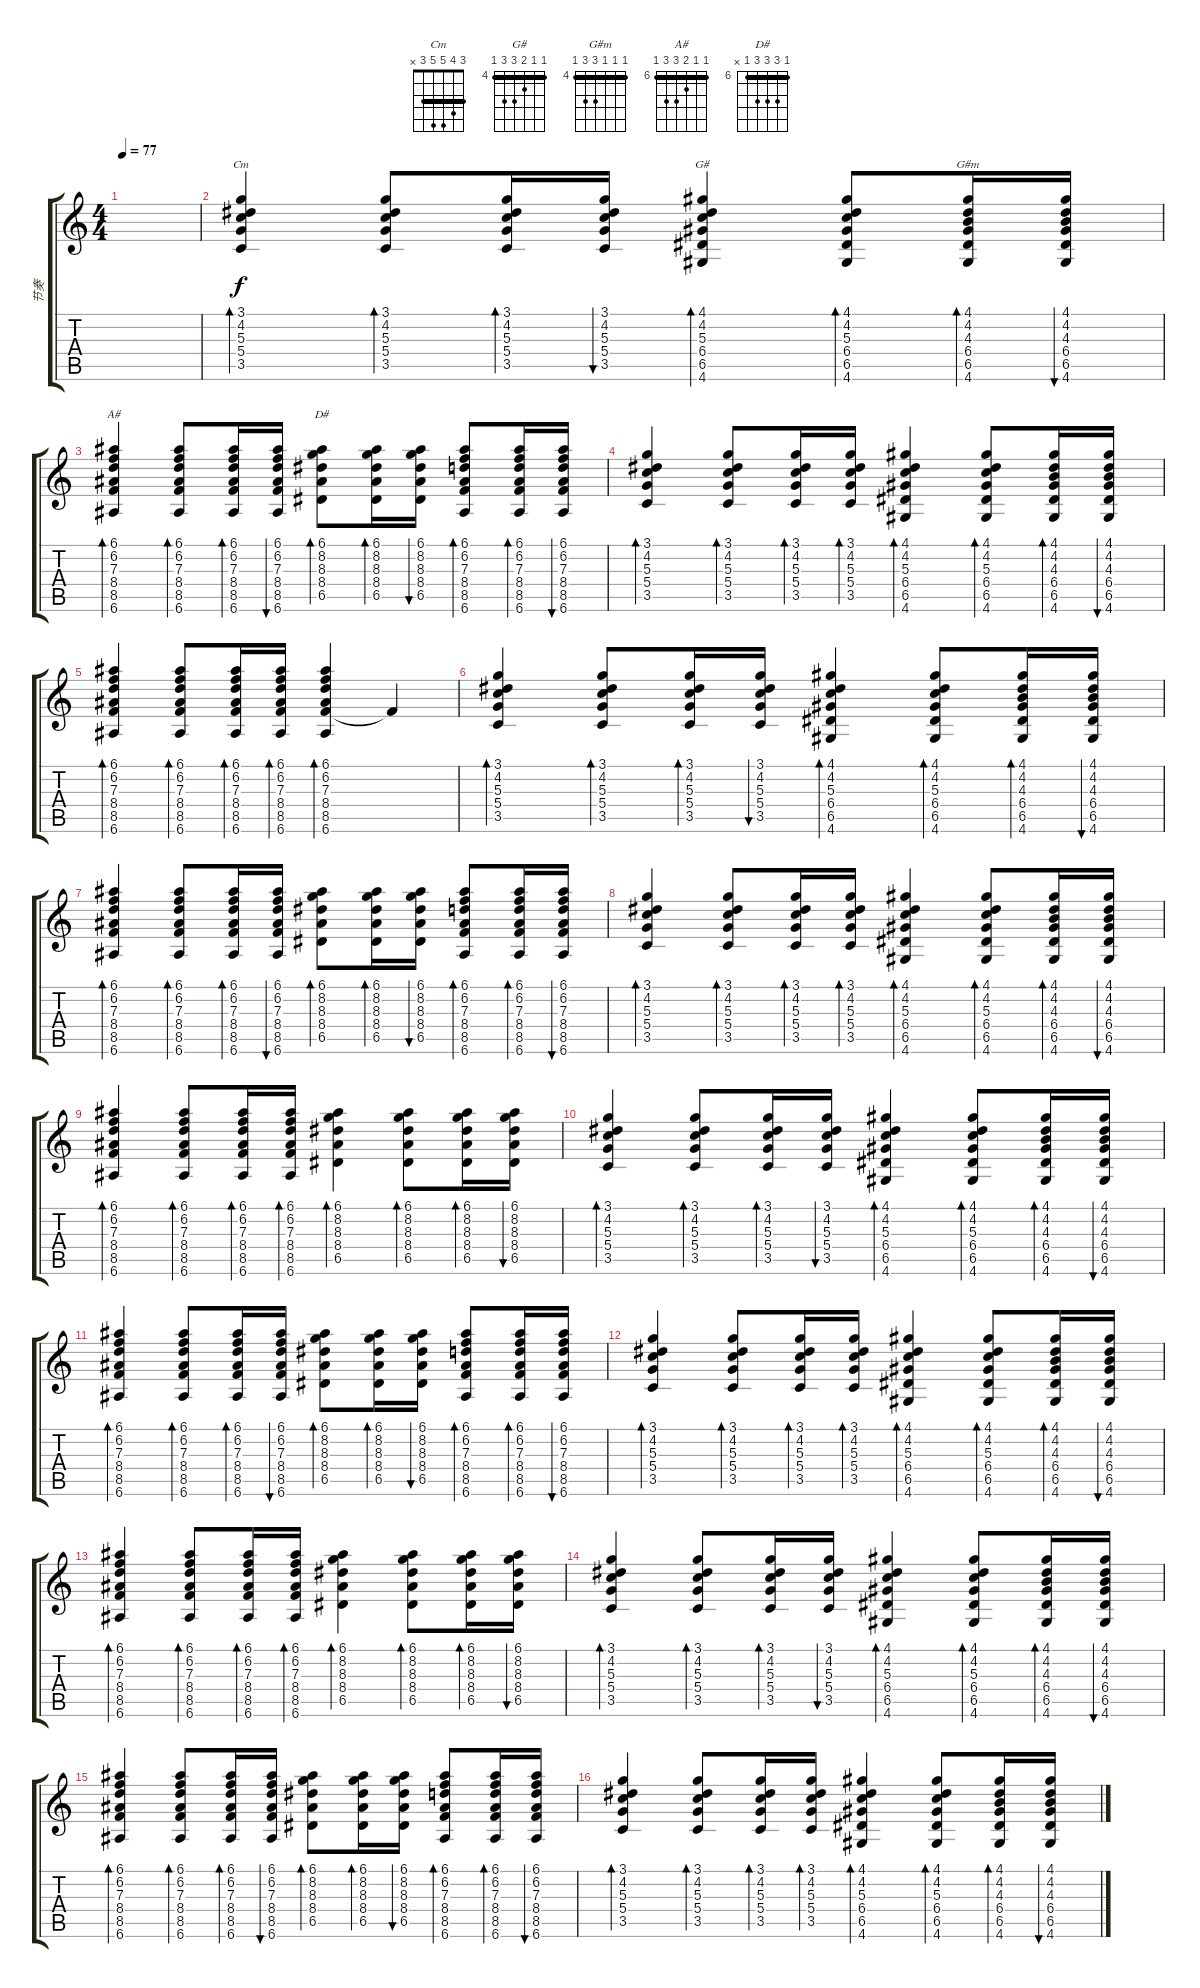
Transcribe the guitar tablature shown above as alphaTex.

\track ("节奏" "节奏") {instrument acousticguitarnylon}
\staff {score tabs}
\tuning (E4 B3 G3 D3 A2 E2) {hide}
\chord ("Cm" 3 4 5 5 3 x) {barre 3}
\chord ("G#" 4 4 5 6 6 4) {firstfret 4 barre 4}
\chord ("G#m" 4 4 4 6 6 4) {firstfret 4 barre 4}
\chord ("A#" 6 6 7 8 8 6) {firstfret 6 barre 6}
\chord ("D#" 6 8 8 8 6 x) {firstfret 6 barre 6}
\ts (4 4)
\tempo 77
\clef g2
\ks c
|
(3.1 4.2 5.3 5.4 3.5).4{bd 60 ch "Cm"} (3.1 4.2 5.3 5.4 3.5).8{bd 30} (3.1 4.2 5.3 5.4 3.5).16{bd 30} (3.1 4.2 5.3 5.4 3.5).16{bu 30} (4.1 4.2 5.3 6.4 6.5 4.6).4{bd 60 ch "G#"} (4.1 4.2 5.3 6.4 6.5 4.6).8{bd 30} (4.1 4.2 4.3 6.4 6.5 4.6).16{bd 30 ch "G#m"} (4.1 4.2 4.3 6.4 6.5 4.6).16{bu 30} |
(6.1 6.2 7.3 8.4 8.5 6.6).4{bd 60 ch "A#"} (6.1 6.2 7.3 8.4 8.5 6.6).8{bd 30} (6.1 6.2 7.3 8.4 8.5 6.6).16{bd 30} (6.1 6.2 7.3 8.4 8.5 6.6).16{bu 30} (6.1 8.2 8.3 8.4 6.5).8{bd 30 ch "D#"} (6.1 8.2 8.3 8.4 6.5).16{bd 30} (6.1 8.2 8.3 8.4 6.5).16{bu 30} (6.1 6.2 7.3 8.4 8.5 6.6).8{bd 30} (6.1 6.2 7.3 8.4 8.5 6.6).16{bd 30} (6.1 6.2 7.3 8.4 8.5 6.6).16{bu 30} |
(3.1 4.2 5.3 5.4 3.5).4{bd 60} (3.1 4.2 5.3 5.4 3.5).8{bd 30} (3.1 4.2 5.3 5.4 3.5).16{bd 30} (3.1 4.2 5.3 5.4 3.5).16{bd 30} (4.1 4.2 5.3 6.4 6.5 4.6).4{bd 60} (4.1 4.2 5.3 6.4 6.5 4.6).8{bd 30} (4.1 4.2 4.3 6.4 6.5 4.6).16{bd 30} (4.1 4.2 4.3 6.4 6.5 4.6).16{bu 30} |
(6.1 6.2 7.3 8.4 8.5 6.6).4{bd 60} (6.1 6.2 7.3 8.4 8.5 6.6).8{bd 30} (6.1 6.2 7.3 8.4 8.5 6.6).16{bd 30} (6.1 6.2 7.3 8.4 8.5 6.6).16{bd 30} (6.1 6.2 7.3 8.4 8.5 6.6).4{bd 120} 8.5{t}.4 |
(3.1 4.2 5.3 5.4 3.5).4{bd 60} (3.1 4.2 5.3 5.4 3.5).8{bd 30} (3.1 4.2 5.3 5.4 3.5).16{bd 30} (3.1 4.2 5.3 5.4 3.5).16{bu 30} (4.1 4.2 5.3 6.4 6.5 4.6).4{bd 60} (4.1 4.2 5.3 6.4 6.5 4.6).8{bd 30} (4.1 4.2 4.3 6.4 6.5 4.6).16{bd 30} (4.1 4.2 4.3 6.4 6.5 4.6).16{bu 30} |
(6.1 6.2 7.3 8.4 8.5 6.6).4{bd 60} (6.1 6.2 7.3 8.4 8.5 6.6).8{bd 30} (6.1 6.2 7.3 8.4 8.5 6.6).16{bd 30} (6.1 6.2 7.3 8.4 8.5 6.6).16{bu 30} (6.1 8.2 8.3 8.4 6.5).8{bd 30} (6.1 8.2 8.3 8.4 6.5).16{bd 30} (6.1 8.2 8.3 8.4 6.5).16{bu 30} (6.1 6.2 7.3 8.4 8.5 6.6).8{bd 30} (6.1 6.2 7.3 8.4 8.5 6.6).16{bd 30} (6.1 6.2 7.3 8.4 8.5 6.6).16{bu 30} |
(3.1 4.2 5.3 5.4 3.5).4{bd 60} (3.1 4.2 5.3 5.4 3.5).8{bd 30} (3.1 4.2 5.3 5.4 3.5).16{bd 30} (3.1 4.2 5.3 5.4 3.5).16{bd 30} (4.1 4.2 5.3 6.4 6.5 4.6).4{bd 60} (4.1 4.2 5.3 6.4 6.5 4.6).8{bd 30} (4.1 4.2 4.3 6.4 6.5 4.6).16{bd 30} (4.1 4.2 4.3 6.4 6.5 4.6).16{bu 30} |
(6.1 6.2 7.3 8.4 8.5 6.6).4{bd 60} (6.1 6.2 7.3 8.4 8.5 6.6).8{bd 30} (6.1 6.2 7.3 8.4 8.5 6.6).16{bd 30} (6.1 6.2 7.3 8.4 8.5 6.6).16{bd 30} (6.1 8.2 8.3 8.4 6.5).4{bd 60} (6.1 8.2 8.3 8.4 6.5).8{bd 30} (6.1 8.2 8.3 8.4 6.5).16{bd 30} (6.1 8.2 8.3 8.4 6.5).16{bu 30} |
(3.1 4.2 5.3 5.4 3.5).4{bd 60} (3.1 4.2 5.3 5.4 3.5).8{bd 30} (3.1 4.2 5.3 5.4 3.5).16{bd 30} (3.1 4.2 5.3 5.4 3.5).16{bu 30} (4.1 4.2 5.3 6.4 6.5 4.6).4{bd 60} (4.1 4.2 5.3 6.4 6.5 4.6).8{bd 30} (4.1 4.2 4.3 6.4 6.5 4.6).16{bd 30} (4.1 4.2 4.3 6.4 6.5 4.6).16{bu 30} |
(6.1 6.2 7.3 8.4 8.5 6.6).4{bd 60} (6.1 6.2 7.3 8.4 8.5 6.6).8{bd 30} (6.1 6.2 7.3 8.4 8.5 6.6).16{bd 30} (6.1 6.2 7.3 8.4 8.5 6.6).16{bu 30} (6.1 8.2 8.3 8.4 6.5).8{bd 30} (6.1 8.2 8.3 8.4 6.5).16{bd 30} (6.1 8.2 8.3 8.4 6.5).16{bu 30} (6.1 6.2 7.3 8.4 8.5 6.6).8{bd 30} (6.1 6.2 7.3 8.4 8.5 6.6).16{bd 30} (6.1 6.2 7.3 8.4 8.5 6.6).16{bu 30} |
(3.1 4.2 5.3 5.4 3.5).4{bd 60} (3.1 4.2 5.3 5.4 3.5).8{bd 30} (3.1 4.2 5.3 5.4 3.5).16{bd 30} (3.1 4.2 5.3 5.4 3.5).16{bd 30} (4.1 4.2 5.3 6.4 6.5 4.6).4{bd 60} (4.1 4.2 5.3 6.4 6.5 4.6).8{bd 30} (4.1 4.2 4.3 6.4 6.5 4.6).16{bd 30} (4.1 4.2 4.3 6.4 6.5 4.6).16{bu 30} |
(6.1 6.2 7.3 8.4 8.5 6.6).4{bd 60} (6.1 6.2 7.3 8.4 8.5 6.6).8{bd 30} (6.1 6.2 7.3 8.4 8.5 6.6).16{bd 30} (6.1 6.2 7.3 8.4 8.5 6.6).16{bd 30} (6.1 8.2 8.3 8.4 6.5).4{bd 60} (6.1 8.2 8.3 8.4 6.5).8{bd 30} (6.1 8.2 8.3 8.4 6.5).16{bd 30} (6.1 8.2 8.3 8.4 6.5).16{bu 30} |
(3.1 4.2 5.3 5.4 3.5).4{bd 60} (3.1 4.2 5.3 5.4 3.5).8{bd 30} (3.1 4.2 5.3 5.4 3.5).16{bd 30} (3.1 4.2 5.3 5.4 3.5).16{bu 30} (4.1 4.2 5.3 6.4 6.5 4.6).4{bd 60} (4.1 4.2 5.3 6.4 6.5 4.6).8{bd 30} (4.1 4.2 4.3 6.4 6.5 4.6).16{bd 30} (4.1 4.2 4.3 6.4 6.5 4.6).16{bu 30} |
(6.1 6.2 7.3 8.4 8.5 6.6).4{bd 60} (6.1 6.2 7.3 8.4 8.5 6.6).8{bd 30} (6.1 6.2 7.3 8.4 8.5 6.6).16{bd 30} (6.1 6.2 7.3 8.4 8.5 6.6).16{bu 30} (6.1 8.2 8.3 8.4 6.5).8{bd 30} (6.1 8.2 8.3 8.4 6.5).16{bd 30} (6.1 8.2 8.3 8.4 6.5).16{bu 30} (6.1 6.2 7.3 8.4 8.5 6.6).8{bd 30} (6.1 6.2 7.3 8.4 8.5 6.6).16{bd 30} (6.1 6.2 7.3 8.4 8.5 6.6).16{bu 30} |
(3.1 4.2 5.3 5.4 3.5).4{bd 60} (3.1 4.2 5.3 5.4 3.5).8{bd 30} (3.1 4.2 5.3 5.4 3.5).16{bd 30} (3.1 4.2 5.3 5.4 3.5).16{bd 30} (4.1 4.2 5.3 6.4 6.5 4.6).4{bd 60} (4.1 4.2 5.3 6.4 6.5 4.6).8{bd 30} (4.1 4.2 4.3 6.4 6.5 4.6).16{bd 30} (4.1 4.2 4.3 6.4 6.5 4.6).16{bu 30}
